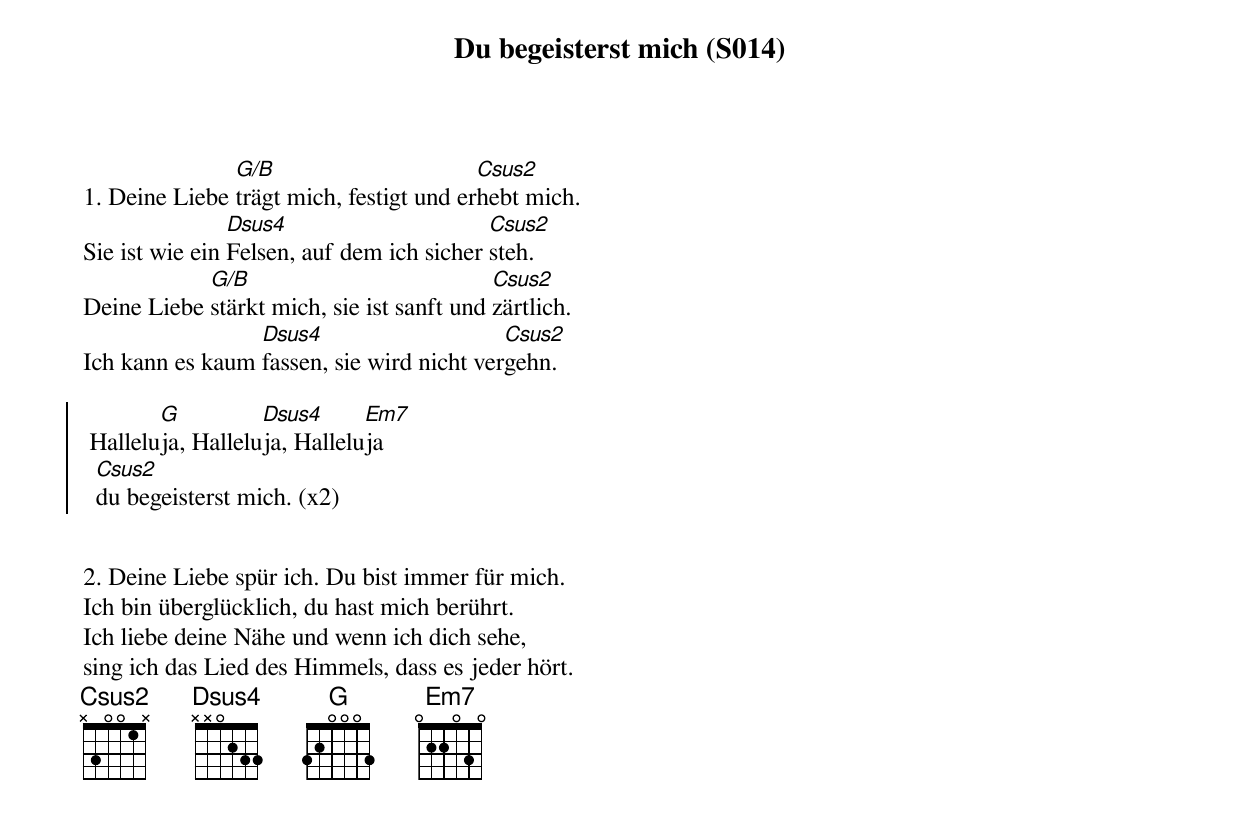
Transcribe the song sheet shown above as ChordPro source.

{title: Du begeisterst mich (S014)}
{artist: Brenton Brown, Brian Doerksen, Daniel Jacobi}

1. Deine Liebe [G/B]trägt mich, festigt und er[Csus2]hebt mich.
Sie ist wie ein [Dsus4]Felsen, auf dem ich sicher [Csus2]steh.
Deine Liebe [G/B]stärkt mich, sie ist sanft und [Csus2]zärtlich.
Ich kann es kaum [Dsus4]fassen, sie wird nicht ver[Csus2]gehn.

{soc}
 Hallelu[G]ja, Hallelu[Dsus4]ja, Hallelu[Em7]ja
  [Csus2]du begeisterst mich. (x2)
 {eoc}


2. Deine Liebe spür ich. Du bist immer für mich.
Ich bin überglücklich, du hast mich berührt.
Ich liebe deine Nähe und wenn ich dich sehe,
sing ich das Lied des Himmels, dass es jeder hört.
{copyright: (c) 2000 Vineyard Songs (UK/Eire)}
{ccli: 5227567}
